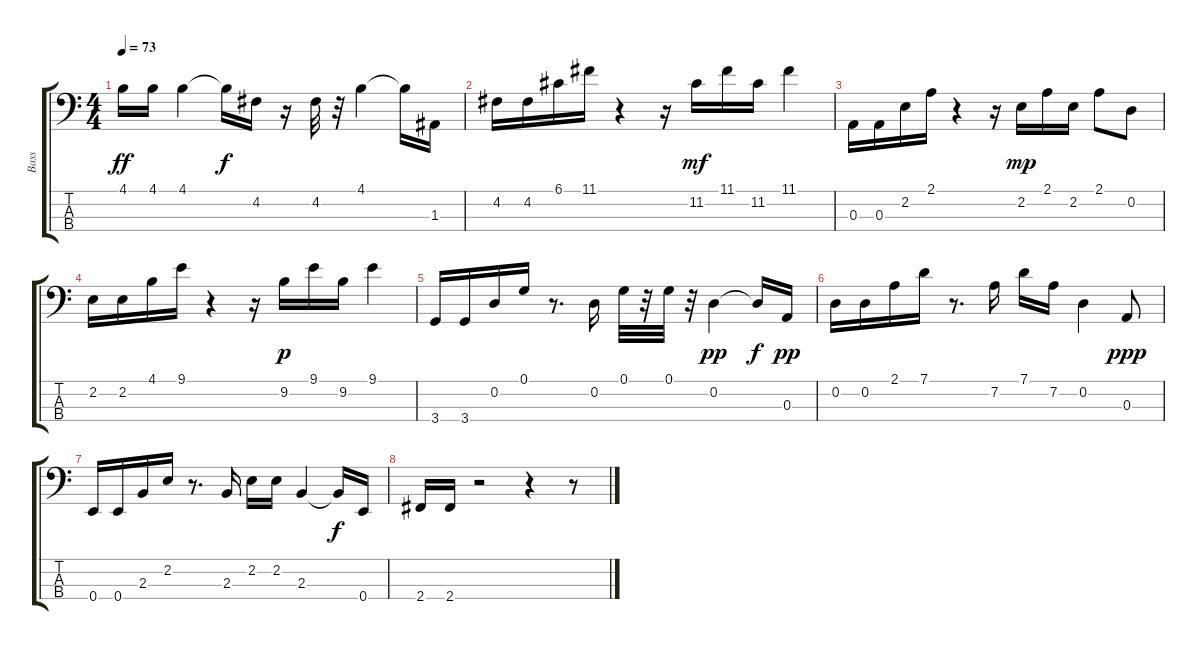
\track ("Bass" "Bass") {instrument fretlessbass}
\staff {score tabs}
\tuning (G2 D2 A1 E1) {hide}
\ts (4 4)
\tempo 73
\clef f4
\ks c
4.1.16{dy ff} 4.1.16 4.1.4 4.1{t}.16{dy f} 4.2.16 r.16 4.2.32 r.32 4.1.4 4.1{t}.16 1.3.16 |
4.2.16 4.2.16 6.1.16 11.1.16 r.4 r.16 11.2.16{dy mf} 11.1.16 11.2.16 11.1.4 |
0.3.16 0.3.16 2.2.16 2.1.16 r.4 r.16 2.2.16{dy mp} 2.1.16 2.2.16 2.1.8 0.2.8 |
2.2.16 2.2.16 4.1.16 9.1.16 r.4 r.16 9.2.16{dy p} 9.1.16 9.2.16 9.1.4 |
3.4.16 3.4.16 0.2.16 0.1.16 r.8{d} 0.2.16 0.1.32 r.32 0.1.32 r.32 0.2.4{dy pp} 0.2{t}.16{dy f} 0.3.16{dy pp} |
0.2.16 0.2.16 2.1.16 7.1.16 r.8{d} 7.2.16 7.1.16 7.2.16 0.2.4 0.3.8{dy ppp} |
0.4.16 0.4.16 2.3.16 2.2.16 r.8{d} 2.3.16 2.2.16 2.2.16 2.3.4 2.3{t}.16{dy f} 0.4.16 |
2.4.16 2.4.16 r.2 r.4 r.8
